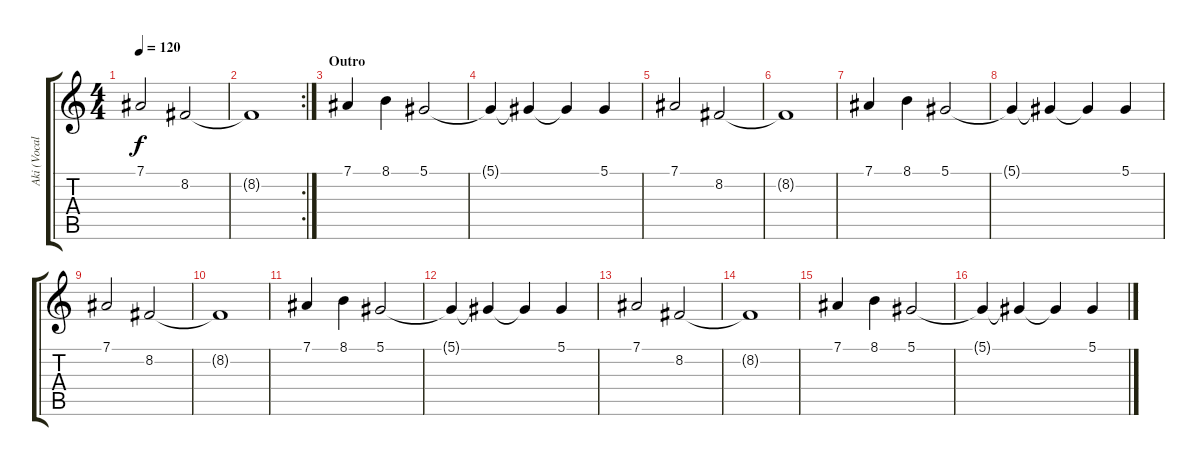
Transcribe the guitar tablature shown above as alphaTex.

\track ("Aki (Vocals)" "Aki (Vocal") {instrument oboe}
\staff {score tabs}
\tuning (Eb4 Bb3 Gb3 Db3 Ab2 Eb2) {hide}
\ts (4 4)
\tempo 120
\clef g2
\ks c
7.1.2{dy f} 8.2.2 |
\rc 2
8.2{t}.1 |
\section ("" "Outro")
7.1.4 8.1.4 5.1.2 |
5.1{t}.4 5.1{t}.4 5.1{t}.4 5.1.4 |
7.1.2 8.2.2 |
8.2{t}.1 |
7.1.4 8.1.4 5.1.2 |
5.1{t}.4 5.1{t}.4 5.1{t}.4 5.1.4 |
7.1.2 8.2.2 |
8.2{t}.1 |
7.1.4 8.1.4 5.1.2 |
5.1{t}.4 5.1{t}.4 5.1{t}.4 5.1.4 |
7.1.2 8.2.2 |
8.2{t}.1 |
7.1.4 8.1.4 5.1.2 |
5.1{t}.4 5.1{t}.4 5.1{t}.4 5.1.4
